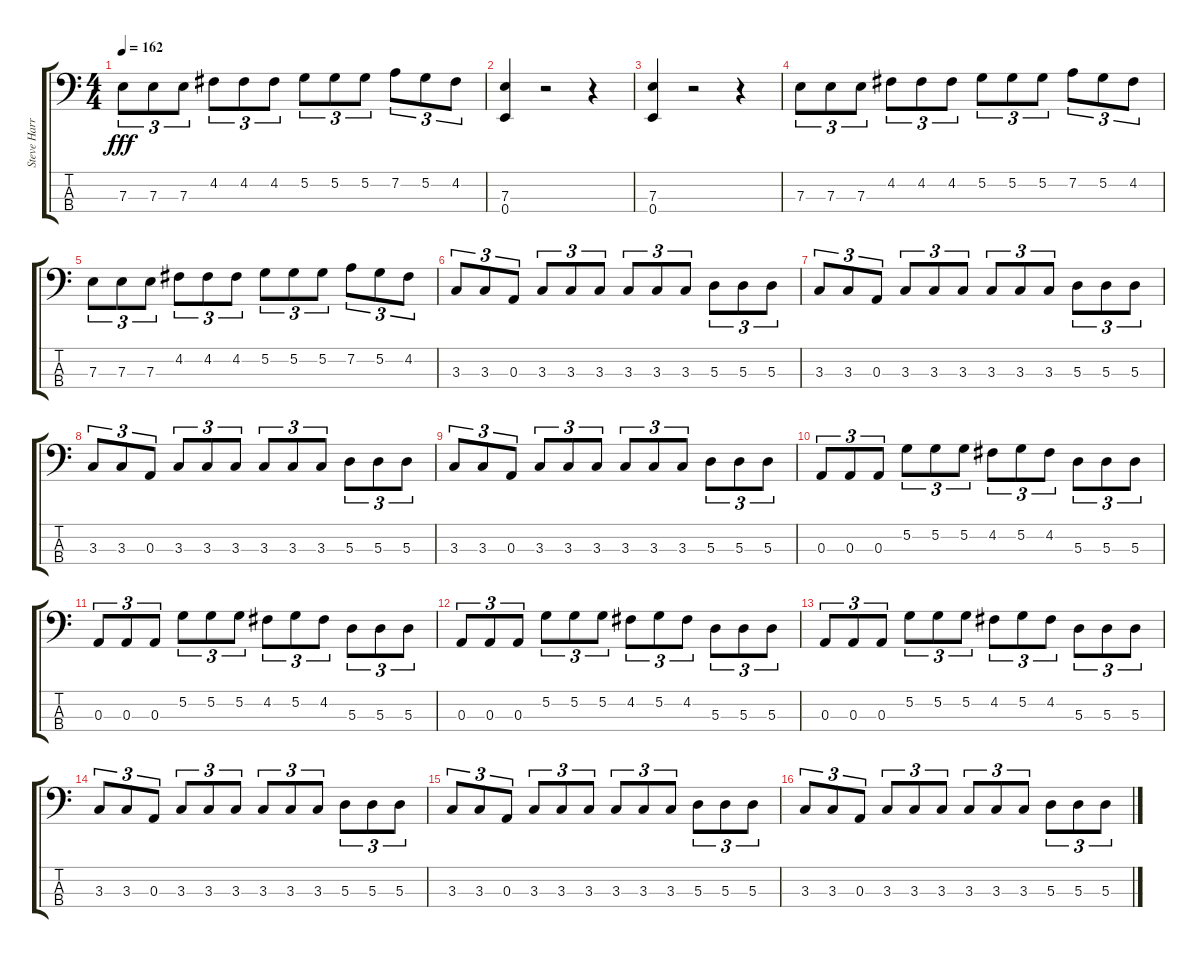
\track ("Steve Harris" "Steve Harr") {instrument electricbasspick}
\staff {score tabs}
\tuning (G2 D2 A1 E1) {hide}
\ts (4 4)
\tempo 162
\clef f4
\ks c
7.3.8{tu (3 2) dy fff} 7.3.8{tu (3 2)} 7.3.8{tu (3 2)} 4.2.8{tu (3 2)} 4.2.8{tu (3 2)} 4.2.8{tu (3 2)} 5.2.8{tu (3 2)} 5.2.8{tu (3 2)} 5.2.8{tu (3 2)} 7.2.8{tu (3 2)} 5.2.8{tu (3 2)} 4.2.8{tu (3 2)} |
(7.3 0.4).4 r.2 r.4 |
(7.3 0.4).4 r.2 r.4 |
7.3.8{tu (3 2)} 7.3.8{tu (3 2)} 7.3.8{tu (3 2)} 4.2.8{tu (3 2)} 4.2.8{tu (3 2)} 4.2.8{tu (3 2)} 5.2.8{tu (3 2)} 5.2.8{tu (3 2)} 5.2.8{tu (3 2)} 7.2.8{tu (3 2)} 5.2.8{tu (3 2)} 4.2.8{tu (3 2)} |
7.3.8{tu (3 2)} 7.3.8{tu (3 2)} 7.3.8{tu (3 2)} 4.2.8{tu (3 2)} 4.2.8{tu (3 2)} 4.2.8{tu (3 2)} 5.2.8{tu (3 2)} 5.2.8{tu (3 2)} 5.2.8{tu (3 2)} 7.2.8{tu (3 2)} 5.2.8{tu (3 2)} 4.2.8{tu (3 2)} |
3.3.8{tu (3 2)} 3.3.8{tu (3 2)} 0.3.8{tu (3 2)} 3.3.8{tu (3 2)} 3.3.8{tu (3 2)} 3.3.8{tu (3 2)} 3.3.8{tu (3 2)} 3.3.8{tu (3 2)} 3.3.8{tu (3 2)} 5.3.8{tu (3 2)} 5.3.8{tu (3 2)} 5.3.8{tu (3 2)} |
3.3.8{tu (3 2)} 3.3.8{tu (3 2)} 0.3.8{tu (3 2)} 3.3.8{tu (3 2)} 3.3.8{tu (3 2)} 3.3.8{tu (3 2)} 3.3.8{tu (3 2)} 3.3.8{tu (3 2)} 3.3.8{tu (3 2)} 5.3.8{tu (3 2)} 5.3.8{tu (3 2)} 5.3.8{tu (3 2)} |
3.3.8{tu (3 2)} 3.3.8{tu (3 2)} 0.3.8{tu (3 2)} 3.3.8{tu (3 2)} 3.3.8{tu (3 2)} 3.3.8{tu (3 2)} 3.3.8{tu (3 2)} 3.3.8{tu (3 2)} 3.3.8{tu (3 2)} 5.3.8{tu (3 2)} 5.3.8{tu (3 2)} 5.3.8{tu (3 2)} |
3.3.8{tu (3 2)} 3.3.8{tu (3 2)} 0.3.8{tu (3 2)} 3.3.8{tu (3 2)} 3.3.8{tu (3 2)} 3.3.8{tu (3 2)} 3.3.8{tu (3 2)} 3.3.8{tu (3 2)} 3.3.8{tu (3 2)} 5.3.8{tu (3 2)} 5.3.8{tu (3 2)} 5.3.8{tu (3 2)} |
0.3.8{tu (3 2)} 0.3.8{tu (3 2)} 0.3.8{tu (3 2)} 5.2.8{tu (3 2)} 5.2.8{tu (3 2)} 5.2.8{tu (3 2)} 4.2.8{tu (3 2)} 5.2.8{tu (3 2)} 4.2.8{tu (3 2)} 5.3.8{tu (3 2)} 5.3.8{tu (3 2)} 5.3.8{tu (3 2)} |
0.3.8{tu (3 2)} 0.3.8{tu (3 2)} 0.3.8{tu (3 2)} 5.2.8{tu (3 2)} 5.2.8{tu (3 2)} 5.2.8{tu (3 2)} 4.2.8{tu (3 2)} 5.2.8{tu (3 2)} 4.2.8{tu (3 2)} 5.3.8{tu (3 2)} 5.3.8{tu (3 2)} 5.3.8{tu (3 2)} |
0.3.8{tu (3 2)} 0.3.8{tu (3 2)} 0.3.8{tu (3 2)} 5.2.8{tu (3 2)} 5.2.8{tu (3 2)} 5.2.8{tu (3 2)} 4.2.8{tu (3 2)} 5.2.8{tu (3 2)} 4.2.8{tu (3 2)} 5.3.8{tu (3 2)} 5.3.8{tu (3 2)} 5.3.8{tu (3 2)} |
0.3.8{tu (3 2)} 0.3.8{tu (3 2)} 0.3.8{tu (3 2)} 5.2.8{tu (3 2)} 5.2.8{tu (3 2)} 5.2.8{tu (3 2)} 4.2.8{tu (3 2)} 5.2.8{tu (3 2)} 4.2.8{tu (3 2)} 5.3.8{tu (3 2)} 5.3.8{tu (3 2)} 5.3.8{tu (3 2)} |
3.3.8{tu (3 2)} 3.3.8{tu (3 2)} 0.3.8{tu (3 2)} 3.3.8{tu (3 2)} 3.3.8{tu (3 2)} 3.3.8{tu (3 2)} 3.3.8{tu (3 2)} 3.3.8{tu (3 2)} 3.3.8{tu (3 2)} 5.3.8{tu (3 2)} 5.3.8{tu (3 2)} 5.3.8{tu (3 2)} |
3.3.8{tu (3 2)} 3.3.8{tu (3 2)} 0.3.8{tu (3 2)} 3.3.8{tu (3 2)} 3.3.8{tu (3 2)} 3.3.8{tu (3 2)} 3.3.8{tu (3 2)} 3.3.8{tu (3 2)} 3.3.8{tu (3 2)} 5.3.8{tu (3 2)} 5.3.8{tu (3 2)} 5.3.8{tu (3 2)} |
3.3.8{tu (3 2)} 3.3.8{tu (3 2)} 0.3.8{tu (3 2)} 3.3.8{tu (3 2)} 3.3.8{tu (3 2)} 3.3.8{tu (3 2)} 3.3.8{tu (3 2)} 3.3.8{tu (3 2)} 3.3.8{tu (3 2)} 5.3.8{tu (3 2)} 5.3.8{tu (3 2)} 5.3.8{tu (3 2)}
